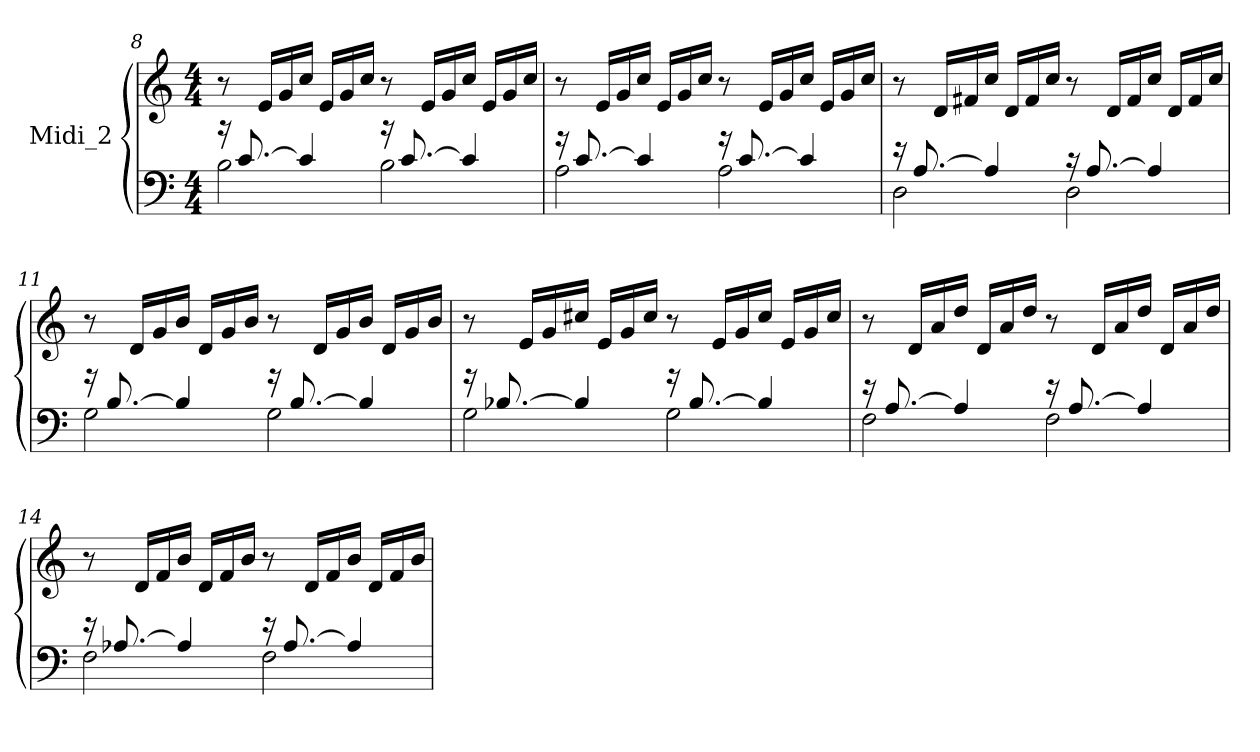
**kern	**kern
*part1	*part1
*staff2	*staff1
*I"Midi_2	*
*clefF4	*clefG2
*k[]	*k[]
*C:	*C:
*M4/4	*M4/4
=8	=8
*^	*
16r	2B\	8r
[8.c/	.	.
.	.	16eLL
.	.	16g
4c/]	.	16ccJJ
.	.	16eLL
.	.	16g
.	.	16ccJJ
16r	2B\	8r
[8.c/	.	.
.	.	16eLL
.	.	16g
4c/]	.	16ccJJ
.	.	16eLL
.	.	16g
.	.	16ccJJ
!!LO:LB:g=z
=9	=9	=9
16r	2A\	8r
[8.c/	.	.
.	.	16eLL
.	.	16g
4c/]	.	16ccJJ
.	.	16eLL
.	.	16g
.	.	16ccJJ
16r	2A\	8r
[8.c/	.	.
.	.	16eLL
.	.	16g
4c/]	.	16ccJJ
.	.	16eLL
.	.	16g
.	.	16ccJJ
=10	=10	=10
16r	2D\	8r
[8.A/	.	.
.	.	16dLL
.	.	16f#X
4A/]	.	16ccJJ
.	.	16dLL
.	.	16f#
.	.	16ccJJ
16r	2D\	8r
[8.A/	.	.
.	.	16dLL
.	.	16f#
4A/]	.	16ccJJ
.	.	16dLL
.	.	16f#
.	.	16ccJJ
=11	=11	=11
16r	2G\	8r
[8.B/	.	.
.	.	16dLL
.	.	16g
4B/]	.	16bJJ
.	.	16dLL
.	.	16g
.	.	16bJJ
16r	2G\	8r
[8.B/	.	.
.	.	16dLL
.	.	16g
4B/]	.	16bJJ
.	.	16dLL
.	.	16g
.	.	16bJJ
!!LO:LB:g=z
=12	=12	=12
16r	2G\	8r
[8.B-X/	.	.
.	.	16eLL
.	.	16g
4B-/]	.	16cc#XJJ
.	.	16eLL
.	.	16g
.	.	16cc#JJ
16r	2G\	8r
[8.B-/	.	.
.	.	16eLL
.	.	16g
4B-/]	.	16cc#JJ
.	.	16eLL
.	.	16g
.	.	16cc#JJ
=13	=13	=13
16r	2F\	8r
[8.A/	.	.
.	.	16dLL
.	.	16a
4A/]	.	16ddJJ
.	.	16dLL
.	.	16a
.	.	16ddJJ
16r	2F\	8r
[8.A/	.	.
.	.	16dLL
.	.	16a
4A/]	.	16ddJJ
.	.	16dLL
.	.	16a
.	.	16ddJJ
=14	=14	=14
16r	2F\	8r
[8.A-X/	.	.
.	.	16dLL
.	.	16f
4A-/]	.	16bJJ
.	.	16dLL
.	.	16f
.	.	16bJJ
16r	2F\	8r
[8.A-/	.	.
.	.	16dLL
.	.	16f
4A-/]	.	16bJJ
.	.	16dLL
.	.	16f
.	.	16bJJ
*v	*v	*
=	=
*-	*-
